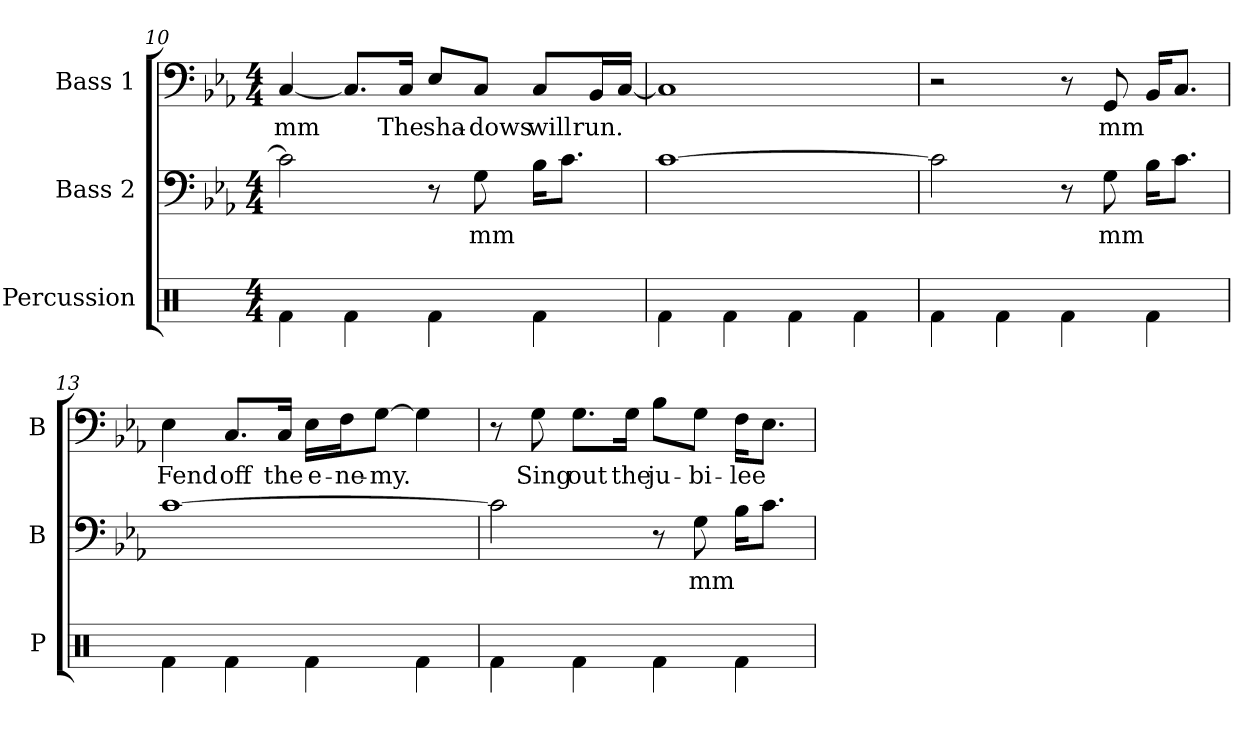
**kern	**kern	**text	**kern	**text
*part3	*part2	*part2	*part1	*part1
*staff3	*staff2	*staff2	*staff1	*staff1
*I"Percussion	*I"Bass 2	*	*I"Bass 1	*
*I'P	*I'B	*	*I'B	*
!!LO:LB:g=z
*clefX	*clefF4	*	*clefF4	*
*	*ITrd7c12	*	*	*
*k[]	*k[b-e-a-]	*	*k[b-e-a-]	*
*M4/4	*M4/4	*	*M4/4	*
=10	=10	=10	=10	=10
!	!	!	!	!LO:LY:b
4Rf\	2C\]	.	[4C/	mm
4Rf\	.	.	8.C/L]	.
!	!	!	!	!LO:LY:b
.	.	.	16C/Jk	The
!	!	!	!	!LO:LY:b
4Rf\	8r	.	8E-/L	sha-
!	!	!LO:LY:b	!	!LO:LY:b
.	8GG\	mm	8C/J	-dows
!	!	!	!	!LO:LY:b
4Rf\	16BB-\KL	.	8C/L	will
.	8.C\J	.	.	.
!	!	!	!	!LO:LY:b
.	.	.	16BB-/L	run.
.	.	.	[16C/JJ	.
=11	=11	=11	=11	=11
4Rf\	[1C	.	1C]	.
4Rf\	.	.	.	.
4Rf\	.	.	.	.
4Rf\	.	.	.	.
=12	=12	=12	=12	=12
4Rf\	2C\]	.	2r	.
4Rf\	.	.	.	.
4Rf\	8r	.	8r	.
!	!	!LO:LY:b	!	!LO:LY:b
.	8GG\	mm	8GG/	mm
4Rf\	16BB-\KL	.	16BB-/KL	.
.	8.C\J	.	8.C/J	.
=13	=13	=13	=13	=13
!	!	!	!	!LO:LY:b
4Rf\	[1C	.	4E-\	Fend
!	!	!	!	!LO:LY:b
4Rf\	.	.	8.C/L	off
!	!	!	!	!LO:LY:b
.	.	.	16C/Jk	the
!	!	!	!	!LO:LY:b
4Rf\	.	.	16E-\LL	e-
!	!	!	!	!LO:LY:b
.	.	.	16F\J	-ne-
!	!	!	!	!LO:LY:b
.	.	.	[8G\J	-my.
4Rf\	.	.	4G\]	.
=14	=14	=14	=14	=14
4Rf\	2C\]	.	8r	.
!	!	!	!	!LO:LY:b
.	.	.	8G\	Sing
!	!	!	!	!LO:LY:b
4Rf\	.	.	8.G\L	out
!	!	!	!	!LO:LY:b
.	.	.	16G\Jk	the
!	!	!	!	!LO:LY:b
4Rf\	8r	.	8B-\L	ju-
!	!	!LO:LY:b	!	!LO:LY:b
.	8GG\	mm	8G\J	-bi-
!	!	!	!	!LO:LY:b
4Rf\	16BB-\KL	.	16F\KL	-lee
.	8.C\J	.	8.E-\J	.
=	=	=	=	=
*-	*-	*-	*-	*-
